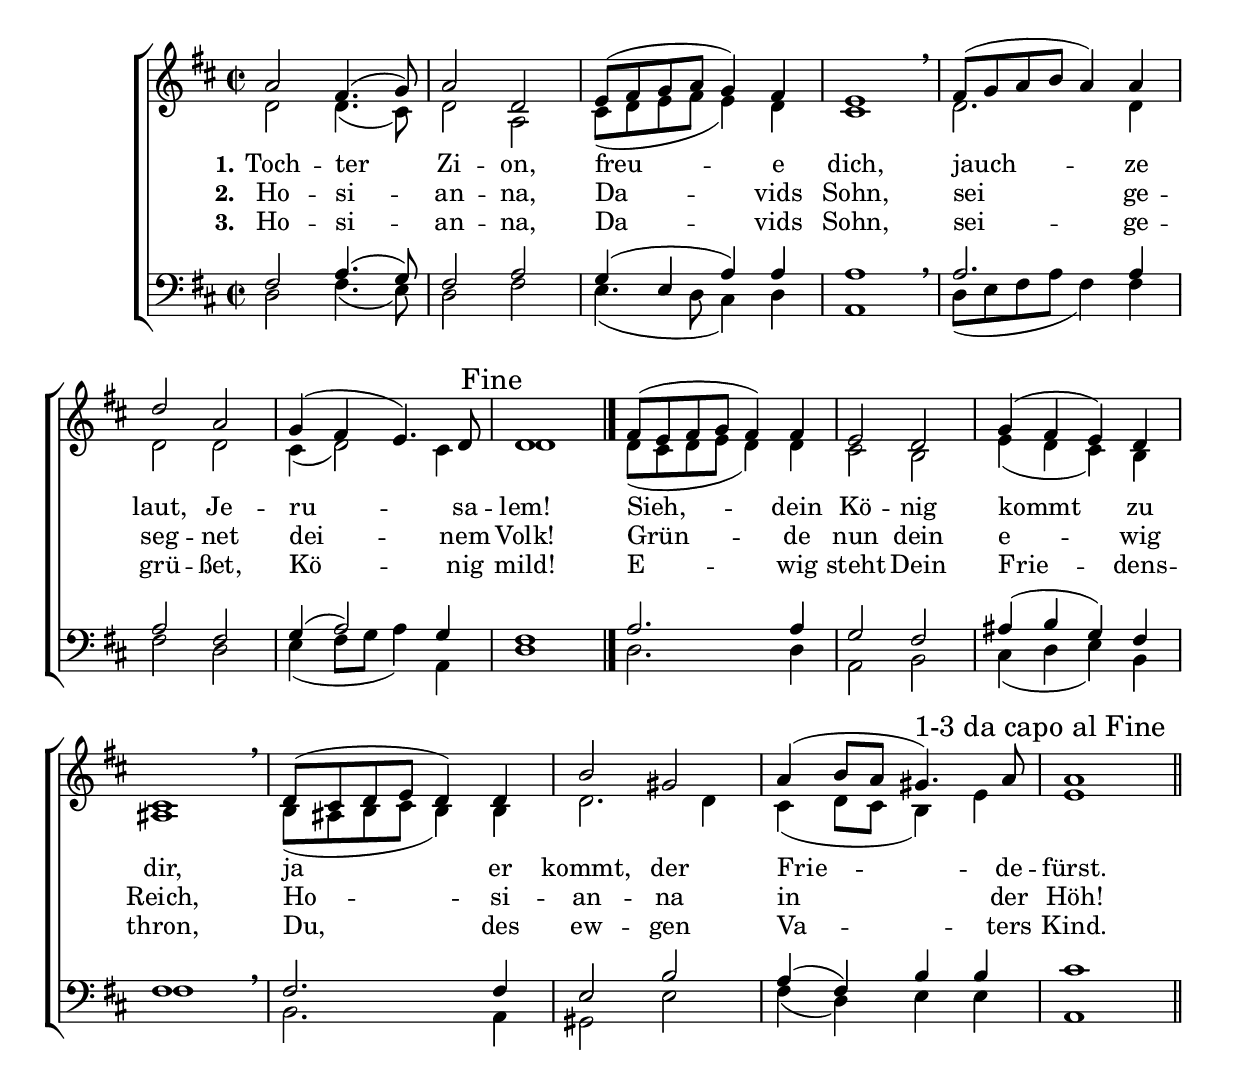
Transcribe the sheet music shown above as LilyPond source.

\version "2.22.1"
\language deutsch


global = {
  \key d \major
  \time 2/2
  s1*4 \breathe
  s1*4 \bar "|."
  s1*4 \breathe
  s1*4 \bar "||"
}
Song.Voices.Soprano = \relative {
  a'2 fis4. (g8) | a2 d, | e8 (fis g a g4) fis | e1
  fis8 (g a h a4) a | d2 a | g4 (fis e4.) d8 |\mark "Fine" 1   \bar "|."
  fis8 ( e fis g fis4) 4 | e2 d | g4 (fis e) d | cis1
  d8 (cis d e d4) d | h'2 gis | a4 (h8 a gis4.) a8 |\mark "1-3 da capo al Fine" 1
}
Song.Voices.Alto = \relative {
  d'2 4. (cis8) | d2 a | cis8 (d e fis e4) d | cis1
  d2. 4| 2 2 | cis4 (d2) cis4 |d1
  d8 ( cis d e d4) 4 | cis2 h | e4 (d cis) h | ais1
  h8 (ais h cis h4) h | d2. 4 | cis4 (d8 cis h4) e |1
}
Song.Voices.Tenor = \relative {
  fis2 a4. (g8) | fis2 a | g4 (e a) a | 1
  2. 4 | 2 fis | g4 (a2) g4 | fis1
  a2. 4 | g2 fis | ais4 (h g) fis | 1
  fis2. 4 | e2 h' | a4 (fis) h h | cis1
}
Song.Voices.Bass = \relative {
  d2 fis4. (e8) | d2 fis | e4. (d8 cis4) d | a1
  d8 (e fis a fis4) 4| 2 d | e4 (fis8 g a4) a, | d1
  2. 4 | a2 h | cis4 (d e) h | fis'1
  h,2. a4 | gis2 e' | fis4 (d) e e | a,1
}

Song.Lyrics.I = \lyricmode {
  \set stanza = "1."
  Toch -- ter Zi -- on, freu -- e dich,
  jauch -- ze laut, Je -- ru -- sa -- lem!
  Sieh, -- dein Kö -- nig kommt zu dir,
  ja er kommt, der Frie -- de -- fürst.
}
Song.Lyrics.II = \lyricmode {
  \set stanza = "2."
  Ho -- si -- an -- na, Da -- vids Sohn,
  sei ge -- seg -- net dei -- nem Volk!
  Grün -- de nun dein e -- wig Reich,
  Ho -- si -- an -- na in der Höh!
}
Song.Lyrics.III = \lyricmode {
  \set stanza = "3."
  Ho -- si -- an -- na, Da -- vids Sohn,
  sei -- ge -- grü -- ßet, Kö -- nig mild!
  E -- wig steht Dein Frie -- dens -- thron,
  Du, des ew -- gen Va -- ters Kind.
}

\score{
  \new ChoirStaff <<
  \new Staff = "women" <<
    \new Voice = "Soprano" <<\voiceOne \global\Song.Voices.Soprano >>
    \new Voice = "Alto" <<\voiceTwo \global\Song.Voices.Alto >>
    \new Lyrics \lyricsto Soprano {\Song.Lyrics.I}
    \new Lyrics \lyricsto Soprano {\Song.Lyrics.II}
    \new Lyrics \lyricsto Soprano {\Song.Lyrics.III}
    >>
    \new Staff  = "men" <<
      \clef bass
    \new Voice = "Tenor" <<\voiceOne \global\Song.Voices.Tenor >>
    \new Voice = "Bass" <<\voiceTwo \global\Song.Voices.Bass >>
    >>
    >>
    \layout {
      \context {
        \Score
        \omit BarNumber
      }
}
}
